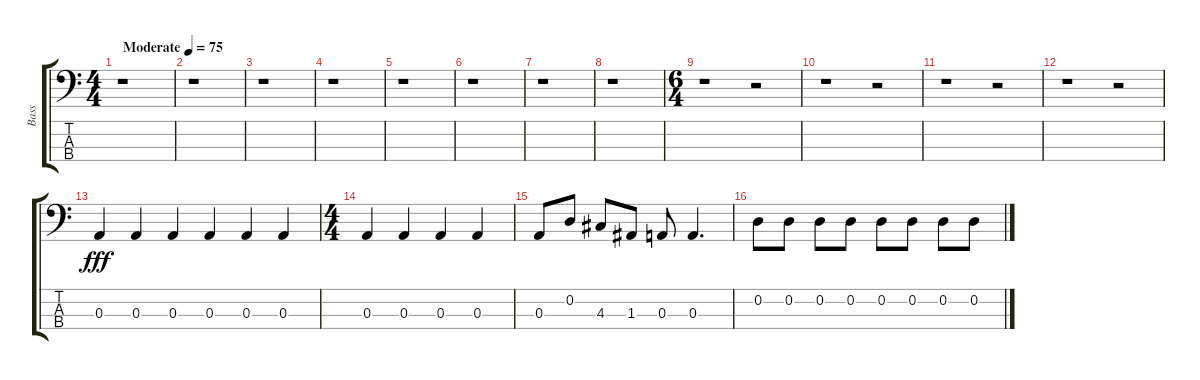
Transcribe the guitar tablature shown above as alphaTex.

\track ("Bass" "Bass") {instrument electricbasspick}
\staff {score tabs}
\tuning (G2 D2 A1 E1) {hide}
\ts (4 4)
\tempo (75 "Moderate")
\clef f4
\ks c
r.1{dy fff instrument electricbasspick} |
r.1 |
r.1 |
r.1 |
r.1 |
r.1 |
r.1 |
r.1 |
\ts (6 4)
r.1 r.2 |
r.1 r.2 |
r.1 r.2 |
r.1 r.2 |
0.3.4 0.3.4 0.3.4 0.3.4 0.3.4 0.3.4 |
\ts (4 4)
0.3.4 0.3.4 0.3.4 0.3.4 |
0.3.8 0.2.8 4.3.8 1.3.8 0.3.8 0.3.4{d} |
0.2.8 0.2.8 0.2.8 0.2.8 0.2.8 0.2.8 0.2.8 0.2.8
